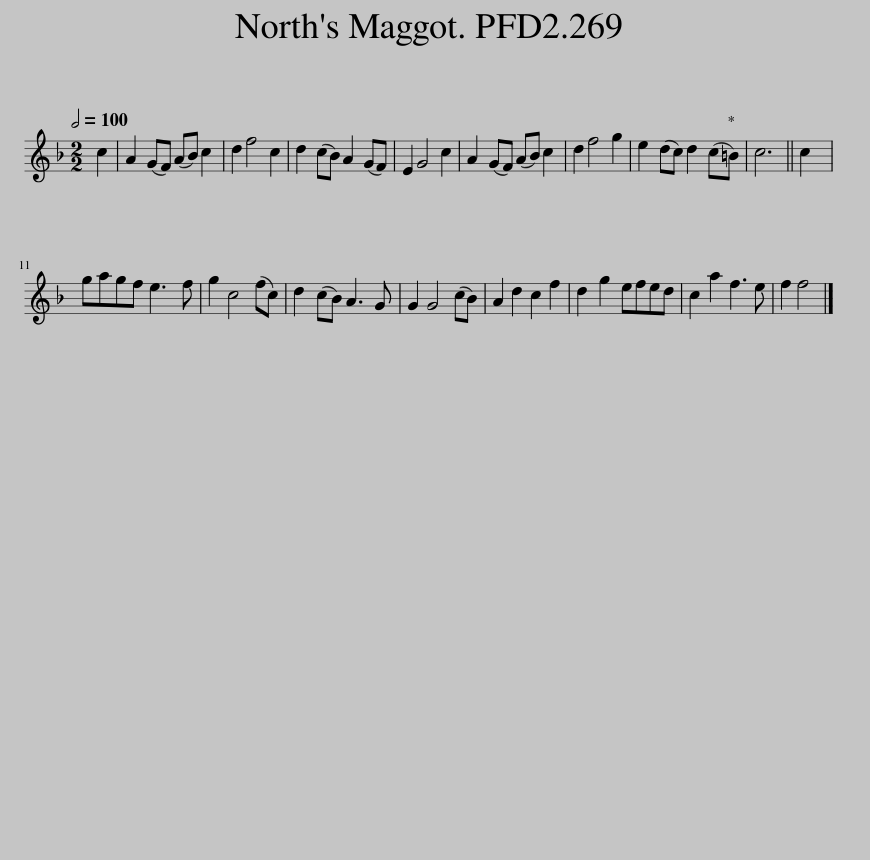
X:1
L:1/8
Q:1/2=100
M:2/2
I:linebreak $
K:F
V:1 treble
V:1
 c2 | A2 (GF) (AB) c2 | d2 f4 c2 | d2 (cB) A2 (GF) | E2 G4 c2 | %5
 A2 (GF) (AB) c2 | d2 f4 g2 | e2 (dc) d2 (c=B) | c6 || c2 |$ %10
 gagf e3 f | g2 c4 (fc) | d2 (cB) A3 G | G2 G4 (cB) | A2 d2 c2 f2 | %15
 d2 g2 efed | c2 a2 f3 e | f2 f4 |] %18
